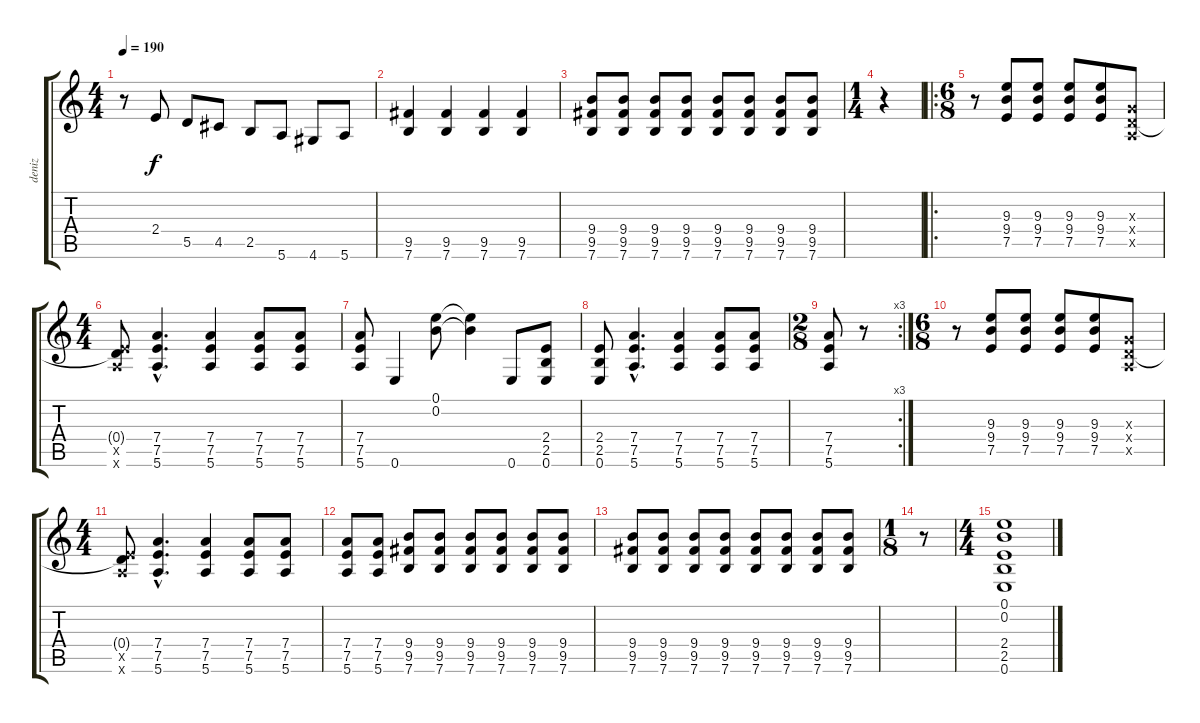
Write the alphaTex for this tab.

\track ("deniz" "deniz") {instrument distortionguitar}
\staff {score tabs}
\tuning (E4 B3 G3 D3 A2 E2) {hide}
\ts (4 4)
\tempo 190
\clef g2
\ks c
r.8{dy f} 2.4.8 5.5.8 4.5.8 2.5.8 5.6.8 4.6.8 5.6.8 |
(9.5 7.6).4 (9.5 7.6).4 (9.5 7.6).4 (9.5 7.6).4 |
(9.4 9.5 7.6).8 (9.4 9.5 7.6).8 (9.4 9.5 7.6).8 (9.4 9.5 7.6).8 (9.4 9.5 7.6).8 (9.4 9.5 7.6).8 (9.4 9.5 7.6).8 (9.4 9.5 7.6).8 |
\ts (1 4)
r.4 |
\ro
\ts (6 8)
r.8 (9.3 9.4 7.5).8 (9.3 9.4 7.5).8 (9.3 9.4 7.5).8 (9.3 9.4 7.5).8 (0.3{x} 0.4{x} 0.5{x}).8 |
\ts (4 4)
(0.4{t} 7.5{x} 5.6{x}).8 (7.4{hac} 7.5{hac} 5.6{hac}).4{d} (7.4 7.5 5.6).4 (7.4 7.5 5.6).8 (7.4 7.5 5.6).8 |
(7.4 7.5 5.6).8 0.6.4 (0.1 0.2).8 (0.1{t} 0.2{t}).4 0.6.8 (2.4 2.5 0.6).8 |
(2.4 2.5 0.6).8 (7.4{hac} 7.5{hac} 5.6{hac}).4{d} (7.4 7.5 5.6).4 (7.4 7.5 5.6).8 (7.4 7.5 5.6).8 |
\rc 3
\ts (2 8)
(7.4 7.5 5.6).8 r.8 |
\ts (6 8)
r.8 (9.3 9.4 7.5).8 (9.3 9.4 7.5).8 (9.3 9.4 7.5).8 (9.3 9.4 7.5).8 (0.3{x} 0.4{x} 0.5{x}).8 |
\ts (4 4)
(0.4{t} 7.5{x} 5.6{x}).8 (7.4{hac} 7.5{hac} 5.6{hac}).4{d} (7.4 7.5 5.6).4 (7.4 7.5 5.6).8 (7.4 7.5 5.6).8 |
(7.4 7.5 5.6).8 (7.4 7.5 5.6).8 (9.4 9.5 7.6).8 (9.4 9.5 7.6).8 (9.4 9.5 7.6).8 (9.4 9.5 7.6).8 (9.4 9.5 7.6).8 (9.4 9.5 7.6).8 |
(9.4 9.5 7.6).8 (9.4 9.5 7.6).8 (9.4 9.5 7.6).8 (9.4 9.5 7.6).8 (9.4 9.5 7.6).8 (9.4 9.5 7.6).8 (9.4 9.5 7.6).8 (9.4 9.5 7.6).8 |
\ts (1 8)
r.8 |
\ts (4 4)
(0.1 0.2 2.4 2.5 0.6).1
